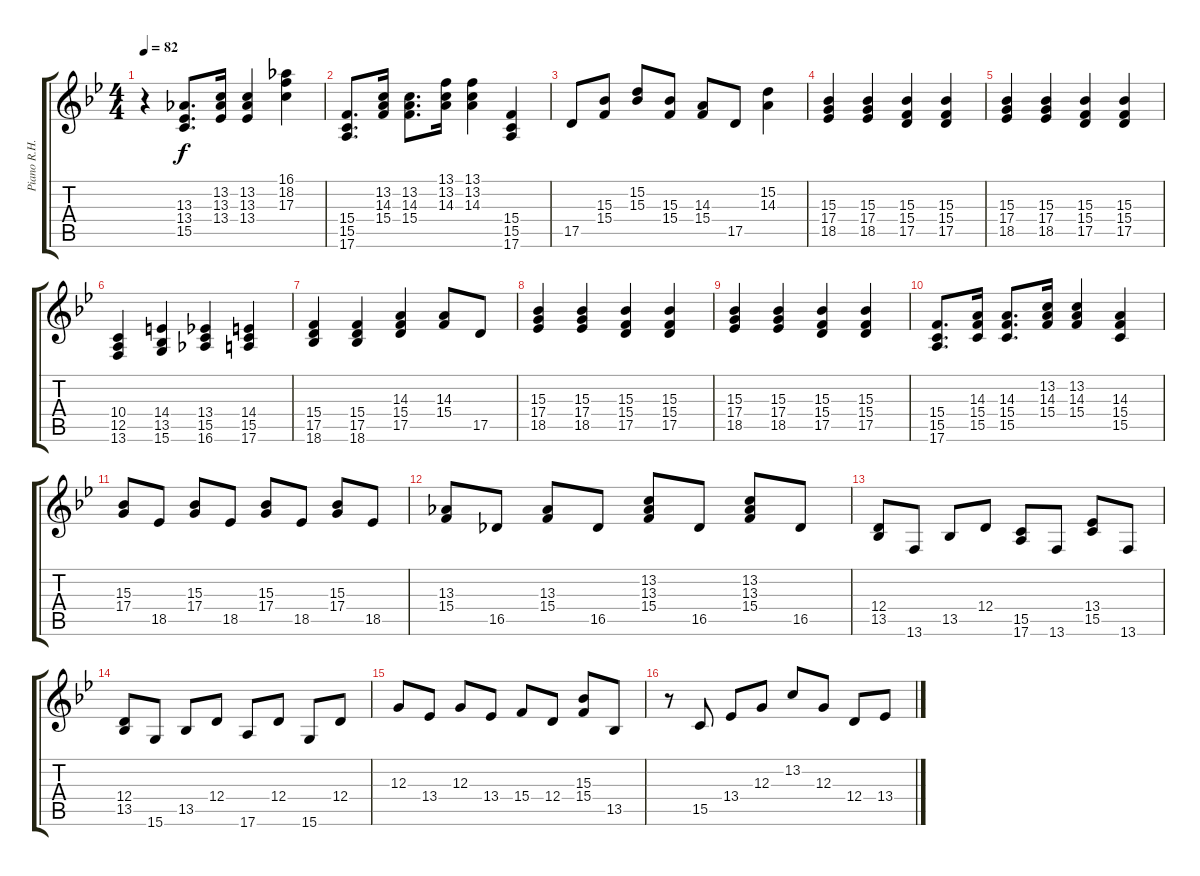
\track ("Piano R.H." "Piano R.H.") {instrument acousticgrandpiano}
\staff {score tabs}
\tuning (E4 B3 G3 D3 A2 E2) {hide}
\ts (4 4)
\tempo 82
\clef g2
\ks bb
r.4{dy f} (13.3 13.4 15.5).8{d} (13.2 13.3 13.4).16 (13.2 13.3 13.4).4 (16.1 18.2 17.3).4 |
(15.4 15.5 17.6).8{d} (13.2 14.3 15.4).16 (13.2 14.3 15.4).8{d} (13.1 13.2 14.3).16 (13.1 13.2 14.3).4 (15.4 15.5 17.6).4 |
17.5.8 (15.3 15.4).8 (15.2 15.3).8 (15.3 15.4).8 (14.3 15.4).8 17.5.8 (15.2 14.3).4 |
(15.3 17.4 18.5).4 (15.3 17.4 18.5).4 (15.3 15.4 17.5).4 (15.3 15.4 17.5).4 |
(15.3 17.4 18.5).4 (15.3 17.4 18.5).4 (15.3 15.4 17.5).4 (15.3 15.4 17.5).4 |
(10.4 12.5 13.6).4 (14.4 13.5 15.6).4 (13.4 15.5 16.6).4 (14.4 15.5 17.6).4 |
(15.4 17.5 18.6).4 (15.4 17.5 18.6).4 (14.3 15.4 17.5).4 (14.3 15.4).8 17.5.8 |
(15.3 17.4 18.5).4 (15.3 17.4 18.5).4 (15.3 15.4 17.5).4 (15.3 15.4 17.5).4 |
(15.3 17.4 18.5).4 (15.3 17.4 18.5).4 (15.3 15.4 17.5).4 (15.3 15.4 17.5).4 |
(15.4 15.5 17.6).8{d} (14.3 15.4 15.5).16 (14.3 15.4 15.5).8{d} (13.2 14.3 15.4).16 (13.2 14.3 15.4).4 (14.3 15.4 15.5).4 |
(15.3 17.4).8 18.5.8 (15.3 17.4).8 18.5.8 (15.3 17.4).8 18.5.8 (15.3 17.4).8 18.5.8 |
(13.3 15.4).8 16.5.8 (13.3 15.4).8 16.5.8 (13.2 13.3 15.4).8 16.5.8 (13.2 13.3 15.4).8 16.5.8 |
(12.4 13.5).8 13.6.8 13.5.8 12.4.8 (15.5 17.6).8 13.6.8 (13.4 15.5).8 13.6.8 |
(12.4 13.5).8 15.6.8 13.5.8 12.4.8 17.6.8 12.4.8 15.6.8 12.4.8 |
12.3.8 13.4.8 12.3.8 13.4.8 15.4.8 12.4.8 (15.3 15.4).8 13.5.8 |
r.8 15.5.8 13.4.8 12.3.8 13.2.8 12.3.8 12.4.8 13.4.8
